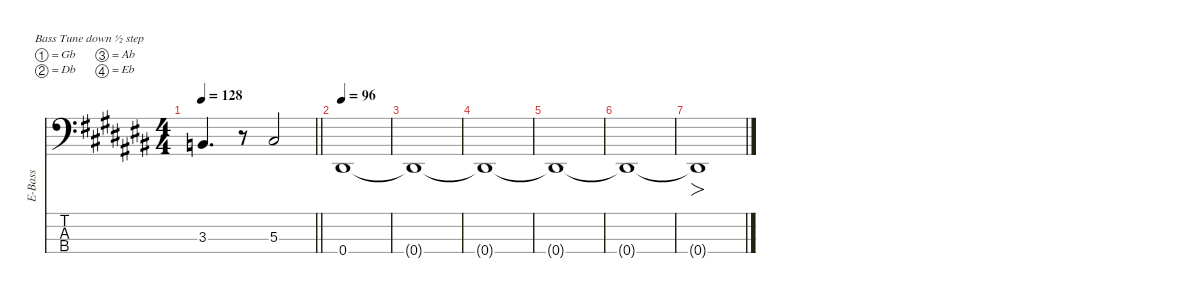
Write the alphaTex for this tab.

\hideDynamics
\bracketExtendMode nobrackets
\otherSystemsTrackNameOrientation horizontal
\track ("Bass (Duff)" "E-Bass") {defaultSystemsLayout 4 instrument electricbasspick}
\staff {score tabs}
\tuning (Gb2 Db2 Ab1 Eb1)
\ts (4 4)
\tempo 128
\clef f4
\barLineRight lightlight
\ks c#
3.3{acc forcenatural}.4{d dy f beam Up} r.8{beam Up} 5.3{acc #}.2{beam Up} |
\tempo 96
0.4{acc #}.1{beam Up} |
0.4{t acc #}.1{beam Up} |
0.4{t acc #}.1{beam Up} |
0.4{t acc #}.1{beam Up} |
0.4{t acc #}.1{beam Up} |
0.4{t acc #}.1{fo beam Up}
